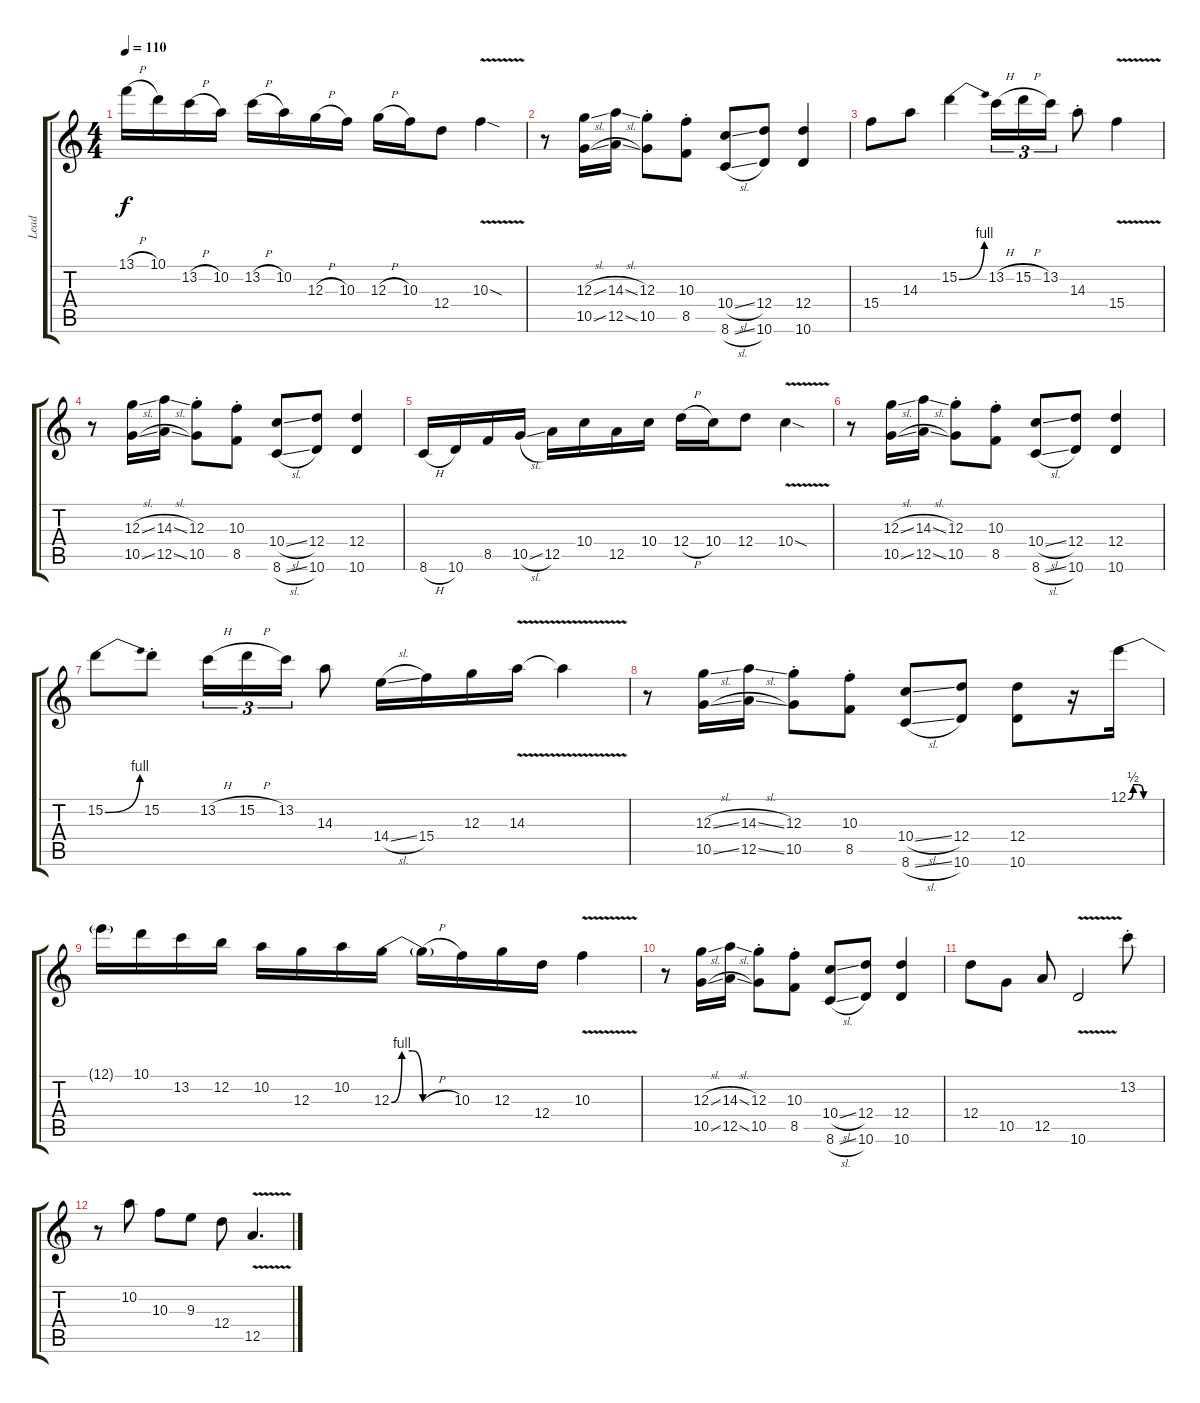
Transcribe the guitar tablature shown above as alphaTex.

\track ("Lead" "Lead") {instrument distortionguitar}
\staff {score tabs}
\tuning (E4 B3 G3 D3 A2 E2) {hide}
\ts (4 4)
\tempo 110
\clef g2
\ks c
13.1{h}.16{dy f} 10.1.16 13.2{h}.16 10.2.16 13.2{h}.16 10.2.16 12.3{h}.16 10.3.16 12.3{h}.16 10.3.16 12.4.8 10.3{v sod}.4 |
r.8 (12.3{sl} 10.5{sl}).16 (14.3{sl} 12.5{sl}).16 (12.3 10.5{st}).8 (10.3{st} 8.5).8 (10.4{sl} 8.6{sl}).8 (12.4 10.6).8 (12.4 10.6).4 |
15.4.8 14.3.8 15.2{be (bend 0 0 60 4)}.4 13.2{h}.16{tu (3 2)} 15.2{h}.16{tu (3 2)} 13.2.16{tu (3 2)} 14.3{st}.8 15.4{v}.4 |
r.8 (12.3{sl} 10.5{sl}).16 (14.3{sl} 12.5{sl}).16 (12.3 10.5{st}).8 (10.3{st} 8.5).8 (10.4{sl} 8.6{sl}).8 (12.4 10.6).8 (12.4 10.6).4 |
8.6{h}.16 10.6.16 8.5.16 10.5{sl}.16 12.5.16 10.4.16 12.5.16 10.4.16 12.4{h}.16 10.4.16 12.4.8 10.4{v sod}.4 |
r.8 (12.3{sl} 10.5{sl}).16 (14.3{sl} 12.5{sl}).16 (12.3 10.5{st}).8 (10.3{st} 8.5).8 (10.4{sl} 8.6{sl}).8 (12.4 10.6).8 (12.4 10.6).4 |
15.2{be (bend 0 0 60 4)}.8 15.2{st}.8 13.2{h}.16{tu (3 2)} 15.2{h}.16{tu (3 2)} 13.2.16{tu (3 2)} 14.3.8 14.4{sl}.16 15.4.16 12.3.16 14.3{v}.16 14.3{t}.4 |
r.8 (12.3{sl} 10.5{sl}).16 (14.3{sl} 12.5{sl}).16 (12.3 10.5{st}).8 (10.3{st} 8.5).8 (10.4{sl} 8.6{sl}).8 (12.4 10.6).8 (12.4 10.6).8 r.16 12.1{be (custom 0 0 10 2 20 2 30 0 60 0)}.16 |
12.1{t}.16 10.1.16 13.2.16 12.2.16 10.2.16 12.3.16 10.2.16 12.3{be (custom 0 0 10 4 20 4 30 0 60 0)}.16 12.3{h t}.16 10.3.16 12.3.16 12.4.16 10.3{v}.4 |
r.8 (12.3{sl} 10.5{sl}).16 (14.3{sl} 12.5{sl}).16 (12.3 10.5{st}).8 (10.3{st} 8.5).8 (10.4{sl} 8.6{sl}).8 (12.4 10.6).8 (12.4 10.6).4 |
12.4.8 10.5.8 12.5.8 10.6{v}.2 13.2{st}.8 |
r.8 10.2.8 10.3.8 9.3.8 12.4.8 12.5{v}.4{d}
